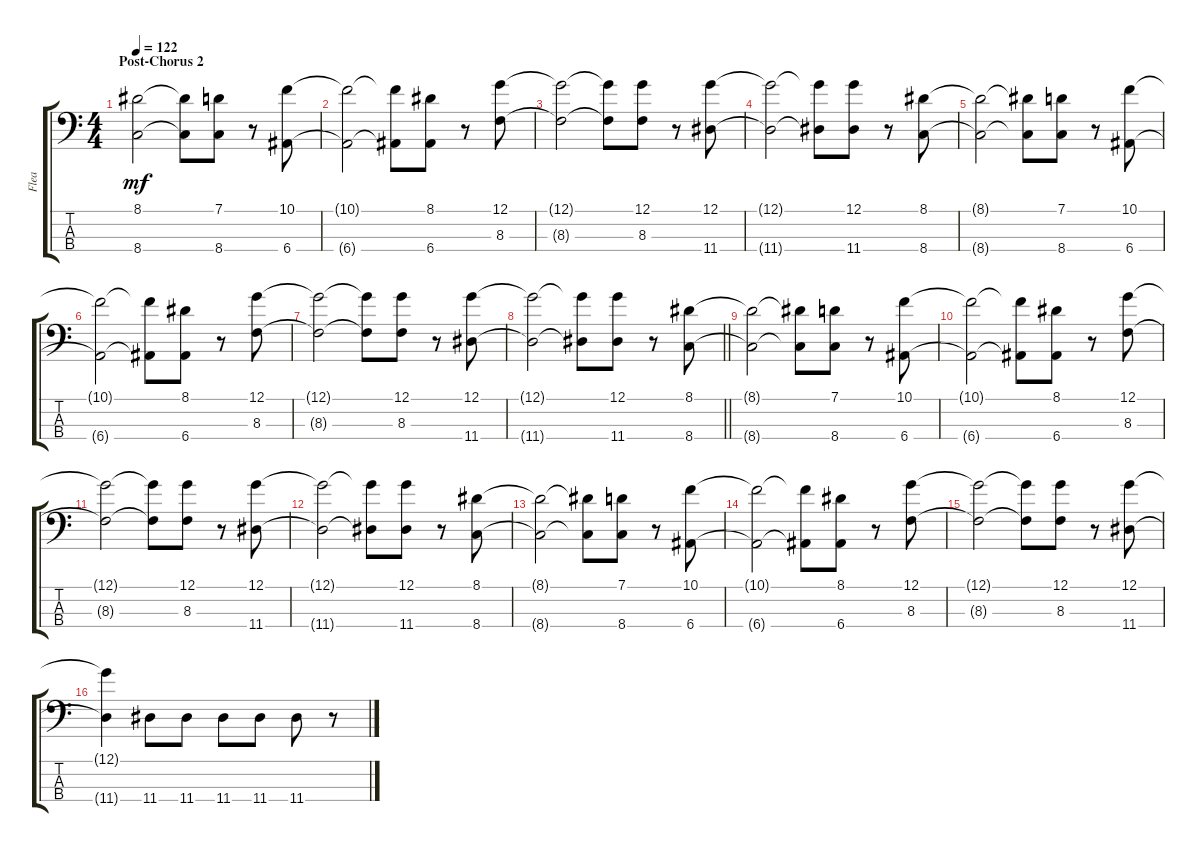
\track ("Flea" "Flea") {instrument electricbassfinger}
\staff {score tabs}
\tuning (G2 D2 A1 E1) {hide}
\ts (4 4)
\section ("" "Post-Chorus 2")
\tempo 122
\clef f4
\ks c
(8.1{t} 8.4{t}).2{dy mf} (8.1{t} 8.4{t}).8 (7.1 8.4).8 r.8 (10.1 6.4).8 |
(10.1{t} 6.4{t}).2 (10.1{t} 6.4{t}).8 (8.1 6.4).8 r.8 (12.1 8.3).8 |
(12.1{t} 8.3{t}).2 (12.1{t} 8.3{t}).8 (12.1 8.3).8 r.8 (12.1 11.4).8 |
(12.1{t} 11.4{t}).2 (12.1{t} 11.4{t}).8 (12.1 11.4).8 r.8 (8.1 8.4).8 |
(8.1{t} 8.4{t}).2 (8.1{t} 8.4{t}).8 (7.1 8.4).8 r.8 (10.1 6.4).8 |
(10.1{t} 6.4{t}).2 (10.1{t} 6.4{t}).8 (8.1 6.4).8 r.8 (12.1 8.3).8 |
(12.1{t} 8.3{t}).2 (12.1{t} 8.3{t}).8 (12.1 8.3).8 r.8 (12.1 11.4).8 |
\barLineRight lightlight
(12.1{t} 11.4{t}).2 (12.1{t} 11.4{t}).8 (12.1 11.4).8 r.8 (8.1 8.4).8 |
(8.1{t} 8.4{t}).2 (8.1{t} 8.4{t}).8 (7.1 8.4).8 r.8 (10.1 6.4).8 |
(10.1{t} 6.4{t}).2 (10.1{t} 6.4{t}).8 (8.1 6.4).8 r.8 (12.1 8.3).8 |
(12.1{t} 8.3{t}).2 (12.1{t} 8.3{t}).8 (12.1 8.3).8 r.8 (12.1 11.4).8 |
(12.1{t} 11.4{t}).2 (12.1{t} 11.4{t}).8 (12.1 11.4).8 r.8 (8.1 8.4).8 |
(8.1{t} 8.4{t}).2 (8.1{t} 8.4{t}).8 (7.1 8.4).8 r.8 (10.1 6.4).8 |
(10.1{t} 6.4{t}).2 (10.1{t} 6.4{t}).8 (8.1 6.4).8 r.8 (12.1 8.3).8 |
(12.1{t} 8.3{t}).2 (12.1{t} 8.3{t}).8 (12.1 8.3).8 r.8 (12.1 11.4).8 |
(12.1{t} 11.4{t}).4 11.4.8 11.4.8 11.4.8 11.4.8 11.4.8 r.8
